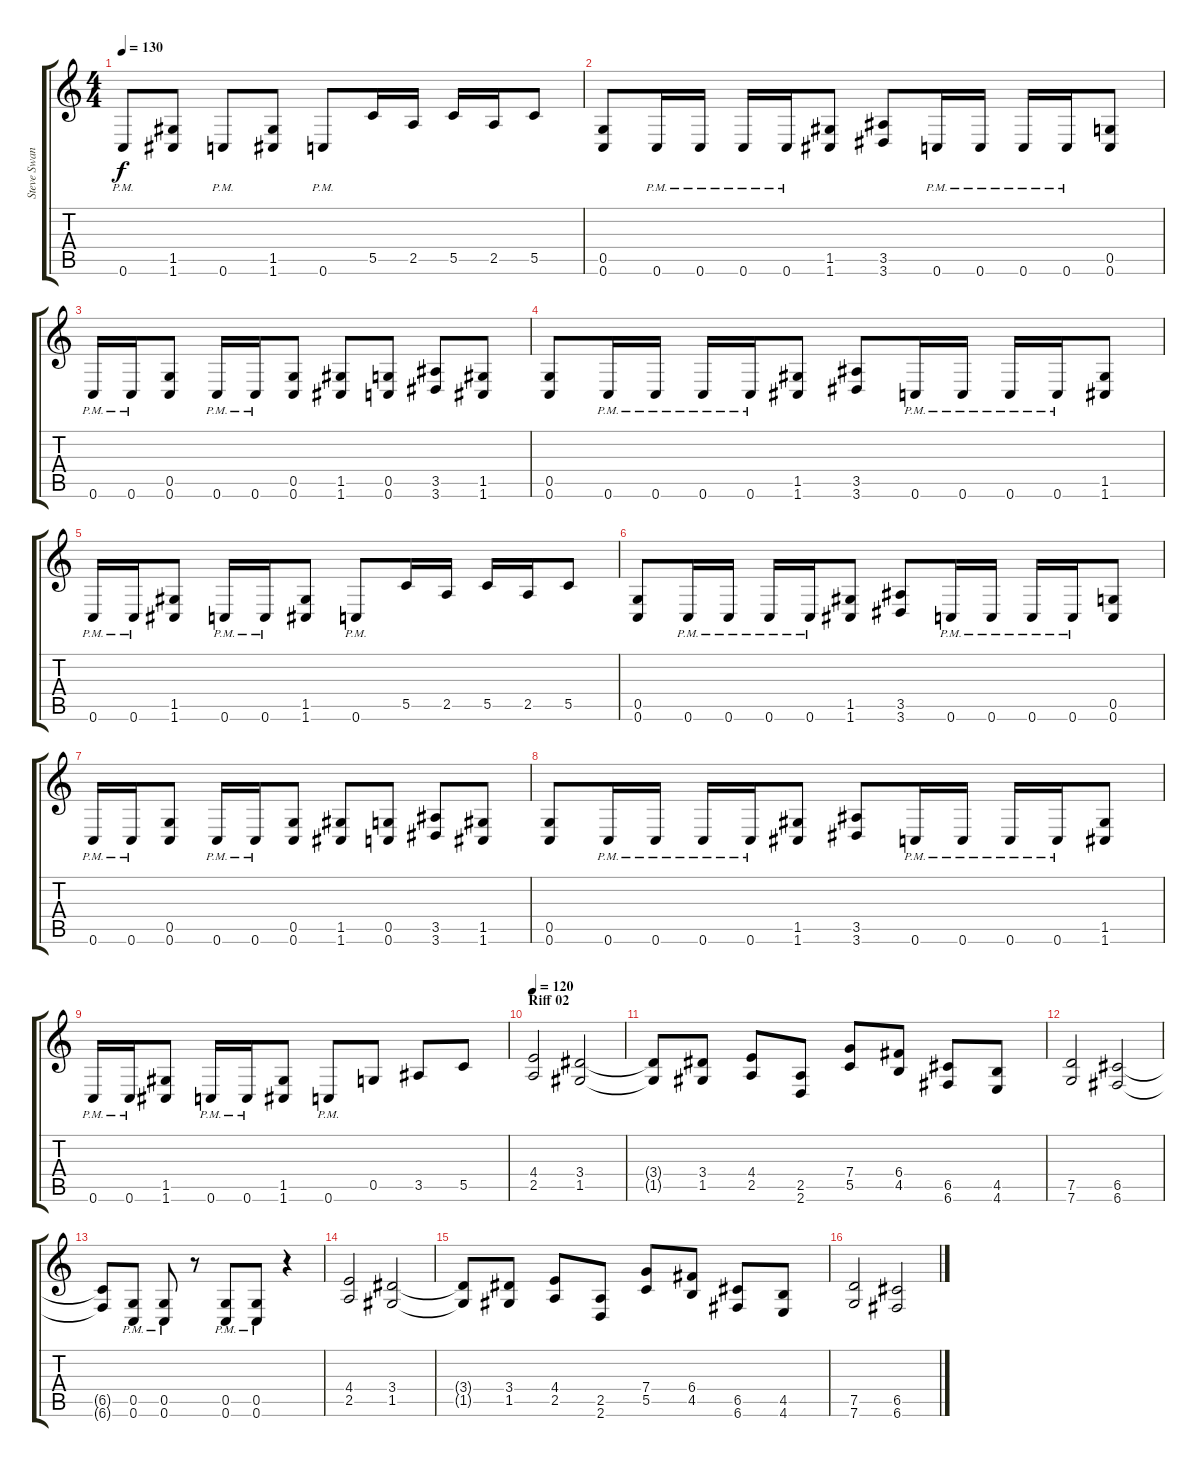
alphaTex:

\track ("Steve Swanson" "Steve Swan") {instrument distortionguitar}
\staff {score tabs}
\tuning (E4 C4 G3 C3 G2 C2) {hide}
\ts (4 4)
\tempo 130
\clef g2
\ks c
0.6{pm}.8{dy f} (1.5 1.6).8 0.6{pm}.8 (1.5 1.6).8 0.6{pm}.8 5.5.16 2.5.16 5.5.16 2.5.16 5.5.8 |
(0.5 0.6).8 0.6{pm}.16 0.6{pm}.16 0.6{pm}.16 0.6{pm}.16 (1.5 1.6).8 (3.5 3.6).8 0.6{pm}.16 0.6{pm}.16 0.6{pm}.16 0.6{pm}.16 (0.5 0.6).8 |
0.6{pm}.16 0.6{pm}.16 (0.5 0.6).8 0.6{pm}.16 0.6{pm}.16 (0.5 0.6).8 (1.5 1.6).8 (0.5 0.6).8 (3.5 3.6).8 (1.5 1.6).8 |
(0.5 0.6).8 0.6{pm}.16 0.6{pm}.16 0.6{pm}.16 0.6{pm}.16 (1.5 1.6).8 (3.5 3.6).8 0.6{pm}.16 0.6{pm}.16 0.6{pm}.16 0.6{pm}.16 (1.5 1.6).8 |
0.6{pm}.16 0.6{pm}.16 (1.5 1.6).8 0.6{pm}.16 0.6{pm}.16 (1.5 1.6).8 0.6{pm}.8 5.5.16 2.5.16 5.5.16 2.5.16 5.5.8 |
(0.5 0.6).8 0.6{pm}.16 0.6{pm}.16 0.6{pm}.16 0.6{pm}.16 (1.5 1.6).8 (3.5 3.6).8 0.6{pm}.16 0.6{pm}.16 0.6{pm}.16 0.6{pm}.16 (0.5 0.6).8 |
0.6{pm}.16 0.6{pm}.16 (0.5 0.6).8 0.6{pm}.16 0.6{pm}.16 (0.5 0.6).8 (1.5 1.6).8 (0.5 0.6).8 (3.5 3.6).8 (1.5 1.6).8 |
(0.5 0.6).8 0.6{pm}.16 0.6{pm}.16 0.6{pm}.16 0.6{pm}.16 (1.5 1.6).8 (3.5 3.6).8 0.6{pm}.16 0.6{pm}.16 0.6{pm}.16 0.6{pm}.16 (1.5 1.6).8 |
0.6{pm}.16 0.6{pm}.16 (1.5 1.6).8 0.6{pm}.16 0.6{pm}.16 (1.5 1.6).8 0.6{pm}.8 0.5.8 3.5.8 5.5.8 |
\section ("" "Riff 02")
\tempo 120
(4.4 2.5).2 (3.4 1.5).2 |
(3.4{t} 1.5{t}).8 (3.4 1.5).8 (4.4 2.5).8 (2.5 2.6).8 (7.4 5.5).8 (6.4 4.5).8 (6.5 6.6).8 (4.5 4.6).8 |
(7.5 7.6).2 (6.5 6.6).2 |
(6.5{t} 6.6{t}).8 (0.5{pm} 0.6{pm}).8 (0.5{pm} 0.6{pm}).8 r.8 (0.5{pm} 0.6{pm}).8 (0.5{pm} 0.6{pm}).8 r.4 |
(4.4 2.5).2 (3.4 1.5).2 |
(3.4{t} 1.5{t}).8 (3.4 1.5).8 (4.4 2.5).8 (2.5 2.6).8 (7.4 5.5).8 (6.4 4.5).8 (6.5 6.6).8 (4.5 4.6).8 |
(7.5 7.6).2 (6.5 6.6).2
